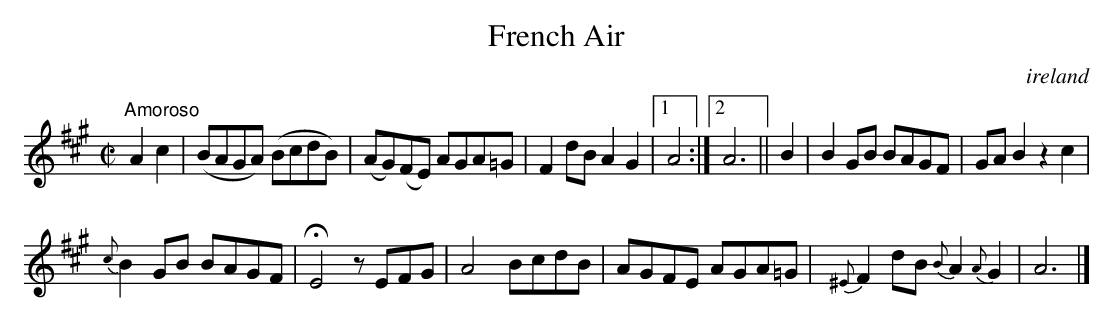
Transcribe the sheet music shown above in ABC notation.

X:1
T:French Air
O:ireland
M:C|
K:A
"Amoroso" A2c2|\
(BAGA) (BcdB)| (AG)(FE) AGA=G| F2dB A2G2 |1 A4 :|2 A6||\
B2|\
B2GB BAGF| GAB2 z2c2|
{c}B2GB BAGF| HE4 zEFG|\
A4 BcdB| AGFE AGA=G| {^E}F2 dB {B}A2{A}G2| A6 |]
